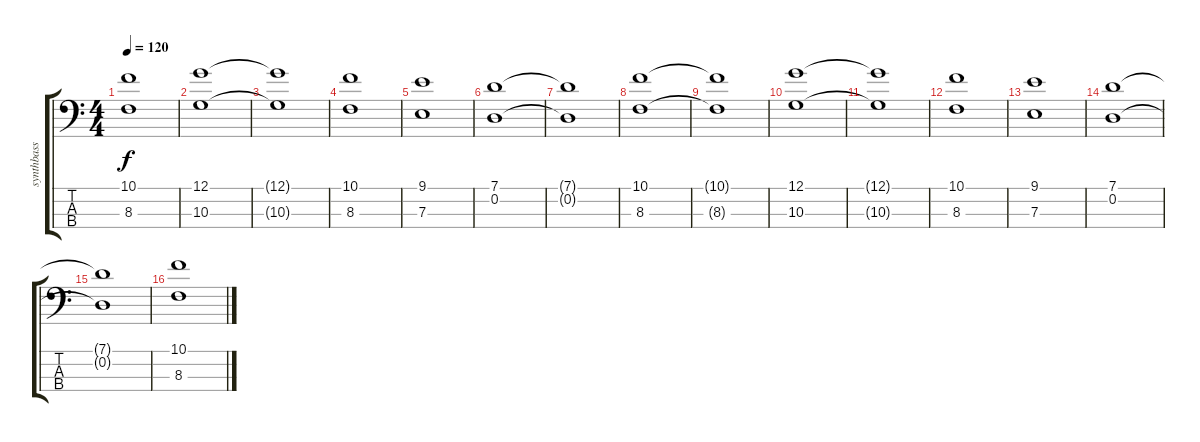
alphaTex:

\track ("synthbass 3         " "synthbass ") {instrument synthbass1}
\staff {score tabs}
\tuning (G2 D2 A1 E1) {hide}
\ts (4 4)
\tempo 120
\clef f4
\ks c
(10.1{t} 8.3{t}).1{dy f} |
(12.1 10.3).1 |
(12.1{t} 10.3{t}).1 |
(10.1 8.3).1 |
(9.1 7.3).1 |
(7.1 0.2).1 |
(7.1{t} 0.2{t}).1 |
(10.1 8.3).1 |
(10.1{t} 8.3{t}).1 |
(12.1 10.3).1 |
(12.1{t} 10.3{t}).1 |
(10.1 8.3).1 |
(9.1 7.3).1 |
(7.1 0.2).1 |
(7.1{t} 0.2{t}).1 |
(10.1 8.3).1
